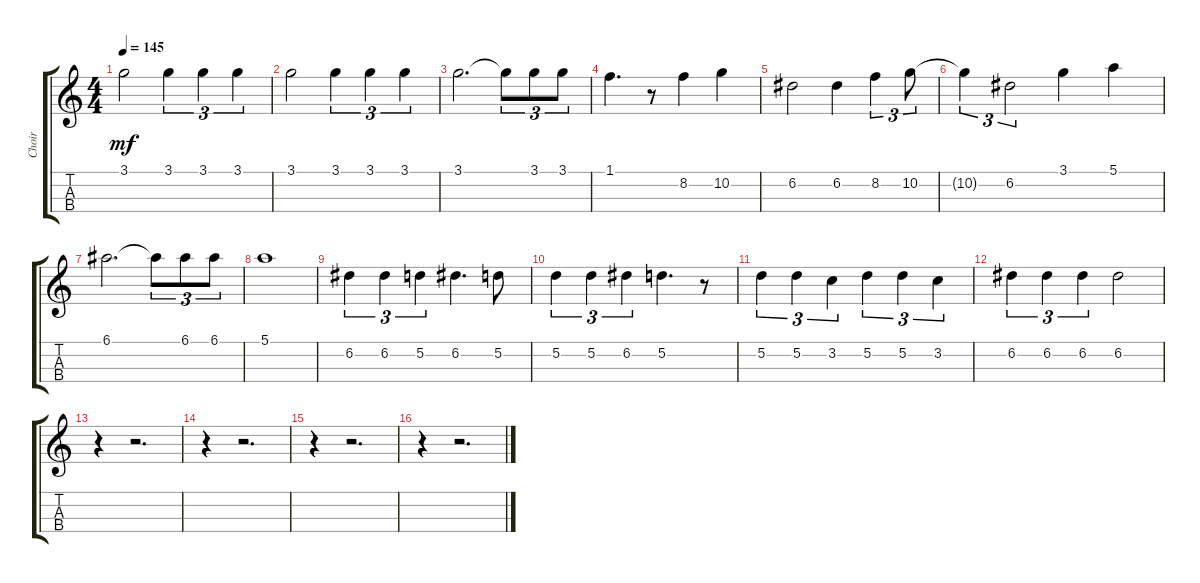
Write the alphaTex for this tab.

\track ("Choir" "Choir") {instrument violin}
\staff {score tabs}
\tuning (E5 A4 D4 G3) {hide}
\ts (4 4)
\tempo 145
\clef g2
\ks c
3.1.2{dy mf} 3.1.4{tu (3 2)} 3.1.4{tu (3 2)} 3.1.4{tu (3 2)} |
3.1.2 3.1.4{tu (3 2)} 3.1.4{tu (3 2)} 3.1.4{tu (3 2)} |
3.1.2{d} 3.1{t}.8{tu (3 2)} 3.1.8{tu (3 2)} 3.1.8{tu (3 2)} |
1.1.4{d} r.8 8.2.4 10.2.4 |
6.2.2 6.2.4 8.2.4{tu (3 2)} 10.2.8{tu (3 2)} |
10.2{t}.4{tu (3 2)} 6.2.2{tu (3 2)} 3.1.4 5.1.4 |
6.1.2{d} 6.1{t}.8{tu (3 2)} 6.1.8{tu (3 2)} 6.1.8{tu (3 2)} |
5.1.1 |
6.2.4{tu (3 2)} 6.2.4{tu (3 2)} 5.2.4{tu (3 2)} 6.2.4{d} 5.2.8 |
5.2.4{tu (3 2)} 5.2.4{tu (3 2)} 6.2.4{tu (3 2)} 5.2.4{d} r.8 |
5.2.4{tu (3 2)} 5.2.4{tu (3 2)} 3.2.4{tu (3 2)} 5.2.4{tu (3 2)} 5.2.4{tu (3 2)} 3.2.4{tu (3 2)} |
6.2.4{tu (3 2)} 6.2.4{tu (3 2)} 6.2.4{tu (3 2)} 6.2.2 |
r.4 r.2{d} |
r.4 r.2{d} |
r.4 r.2{d} |
r.4 r.2{d}
